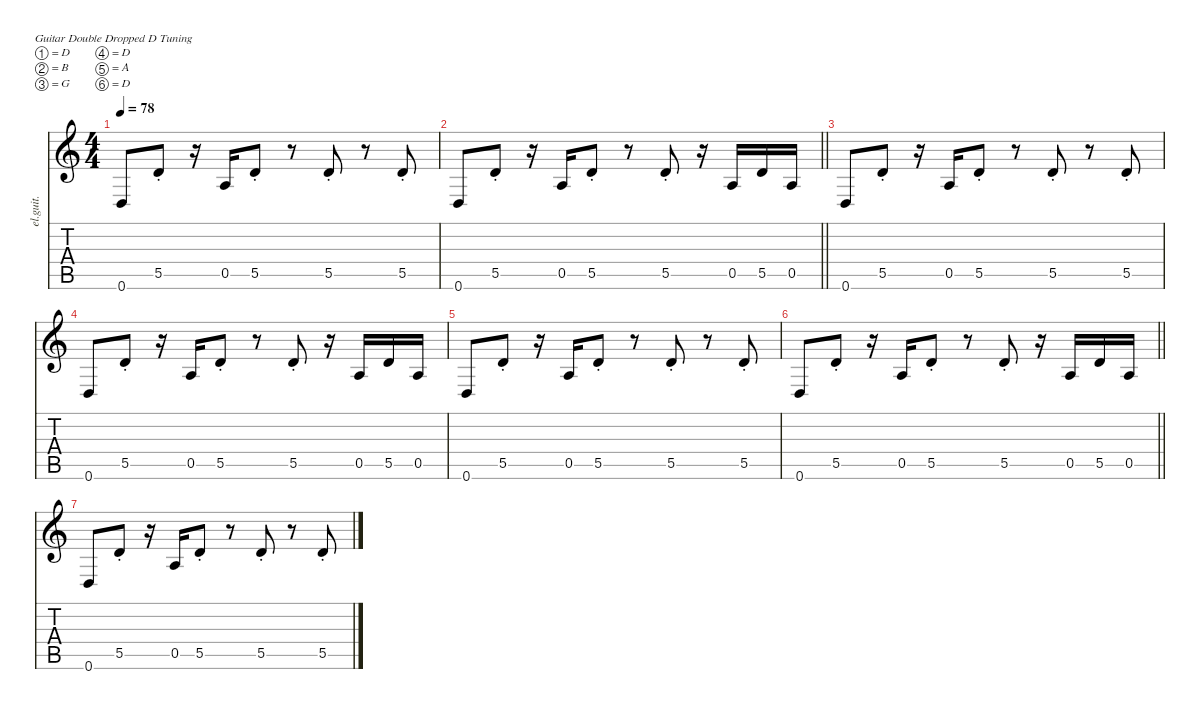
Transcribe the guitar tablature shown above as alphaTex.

\defaultSystemsLayout 4
\hideDynamics
\bracketExtendMode nobrackets
\otherSystemsTrackNameOrientation horizontal
\track ("Crosby" "el.guit.") {instrument electricguitarclean}
\staff {score tabs}
\tuning (D4 B3 G3 D3 A2 D2)
\ts (4 4)
\tempo 78
\clef g2
\ks c
0.6.8{dy mf} 5.5{st}.8 r.16 0.5.16 5.5{st}.8 r.8 5.5{st}.8 r.8 5.5{st}.8 |
\barLineRight lightlight
0.6.8 5.5{st}.8 r.16 0.5.16 5.5{st}.8 r.8 5.5{st}.8 r.16 0.5.16 5.5.16 0.5.16 |
0.6.8 5.5{st}.8 r.16 0.5.16 5.5{st}.8 r.8 5.5{st}.8 r.8 5.5{st}.8 |
0.6.8 5.5{st}.8 r.16 0.5.16 5.5{st}.8 r.8 5.5{st}.8 r.16 0.5.16 5.5.16 0.5.16 |
0.6.8 5.5{st}.8 r.16 0.5.16 5.5{st}.8 r.8 5.5{st}.8 r.8 5.5{st}.8 |
\barLineRight lightlight
0.6.8 5.5{st}.8 r.16 0.5.16 5.5{st}.8 r.8 5.5{st}.8 r.16 0.5.16 5.5.16 0.5.16 |
0.6.8 5.5{st}.8 r.16 0.5.16 5.5{st}.8 r.8 5.5{st}.8 r.8 5.5{st}.8
